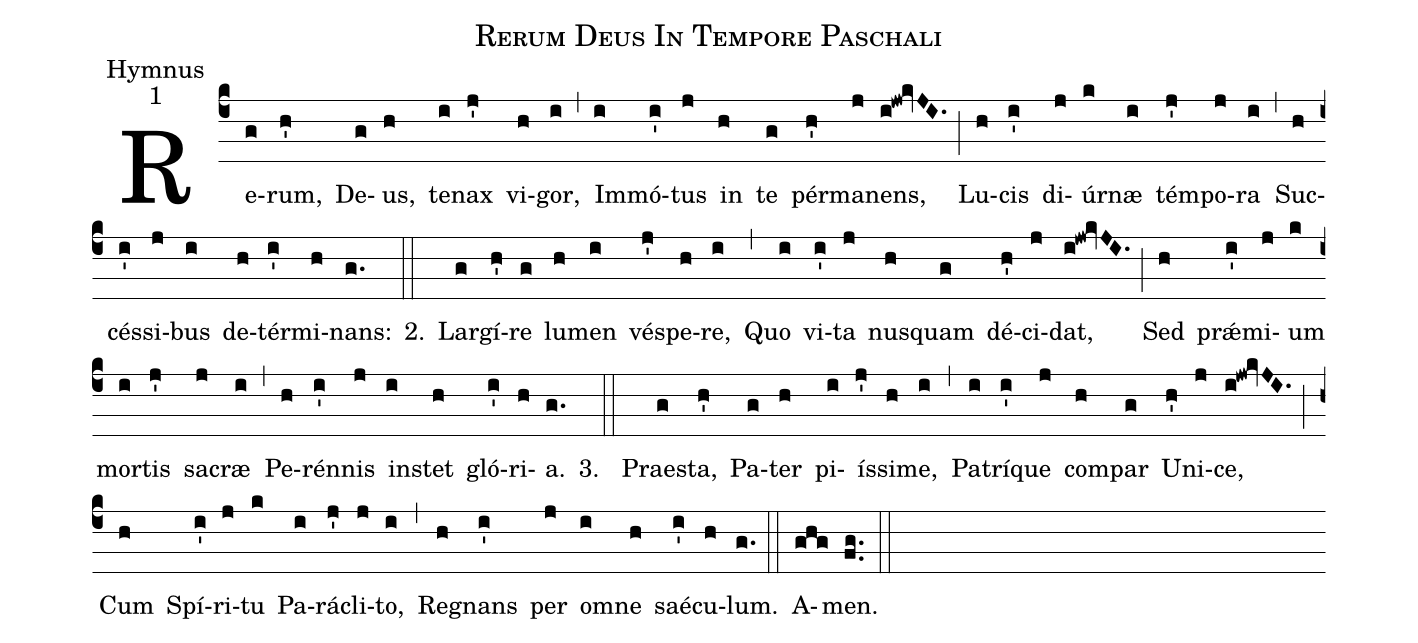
name:Rerum Deus In Tempore Paschali;
office-part:Hymnus;
mode:1;
%%
(c4)Re(g)rum,(h') De(g)us,(h) te(i)nax(j') vi(h)gor,(i) (,)
Im(i)mó(i')tus(j) in(h) te(g) pér(h')ma(j)nens,(i!jw!kvJI.) (;)
Lu(h)cis(i') di(j)úr(k)næ(i) tém(j')po(j)ra(i) (,)
Suc(h)cés(i')si(j)bus(i) de(h)tér(i')mi(h)nans:(g.)

2.(::) Lar(g)gí(h')re(g) lu(h)men(i) vé(j')spe(h)re,(i) (,)
Quo(i) vi(i')ta(j) nus(h)quam(g) dé(h')ci(j)dat,(i!jw!kvJI.) (;)
Sed(h) prǽ(i')mi(j)um(k) mor(i)tis(j') sa(j)cræ(i) (,)
Pe(h)rén(i')nis(j) in(i)stet(h) gló(i')ri(h)a.(g.)

3. (::) Prae(g)sta,(h') Pa(g)ter(h) pi(i)ís(j')si(h)me,(i) (,) Pa(i)trí(i')que(j) com(h)par(g) U(h')ni(j)ce,(i!jw!kvJI.) (;) Cum(h) Spí(i')ri(j)tu(k) Pa(i)rá(j')cli(j)to,(i) (,) Re(h)gnans(i') per(j) o(i)mne(h) saé(i')cu(h)lum.(g.) (::)
A(ghg)men.(fg..) (::)
